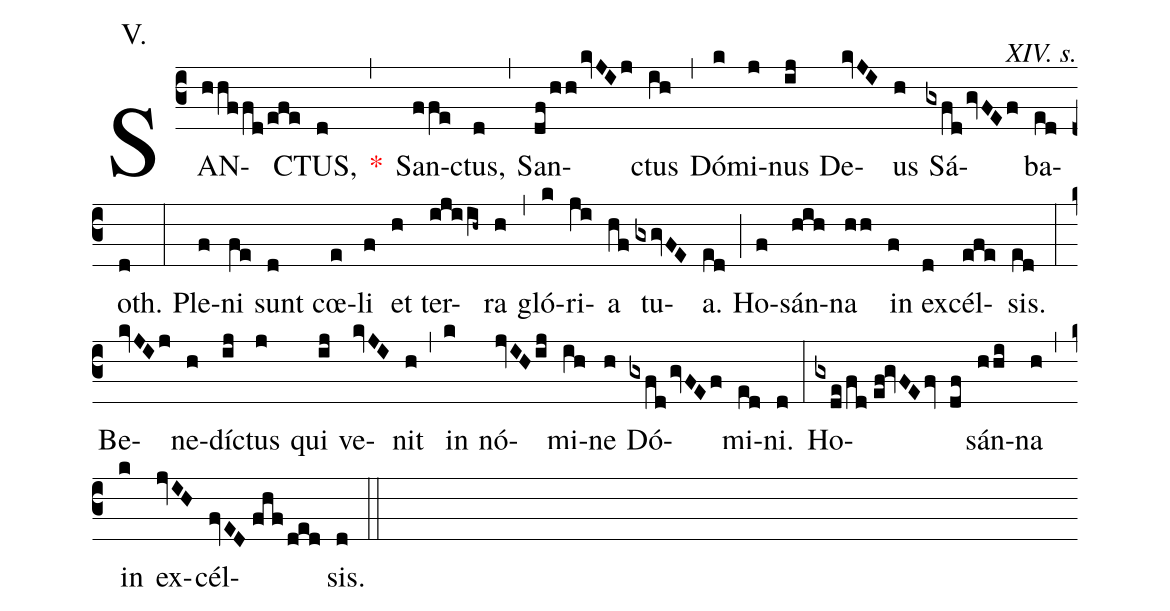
annotation:V.;
commentary:XIV. s.;
office-part:Kyriale;
%%
(c3) SAN(hhffd/efe)CTUS,(d) <v>\red{*}</v>(,) San(ffe)ctus,(d) (,) San(df/hhkvJIj)ctus(ih) (,) Dó(k)mi(j)nus(ij) De(kvJI)us(h) Sá(gxfdgvFEf)ba(ed)oth.(d) (:) Ple(f)ni(fe) sunt(d) cœ(e)li(f) et(h) ter(ijiih~)ra(h) (,) gló(k)ri(ji)a(hf) tu(gxgvFE)a.(ed) (;) Ho(f)sán(hih)na(hh) in(f) ex(d)cél(efe)sis.(ed) (:) Be(kvJIj)ne(h)díc(ij)tus(j) qui(ij) ve(kvJI)nit(h) (,) in(k) nó(jvIHij)mi(ih)ne(h) Dó(gxfdgvFEf)mi(ed)ni.(d) (:) Ho(gxde/fd//ef!gvFEfv df)sán(hhi)na(h) (,) in(k) ex(jvIH)cél(fvED//fhf/ded)sis.(d) (::)
